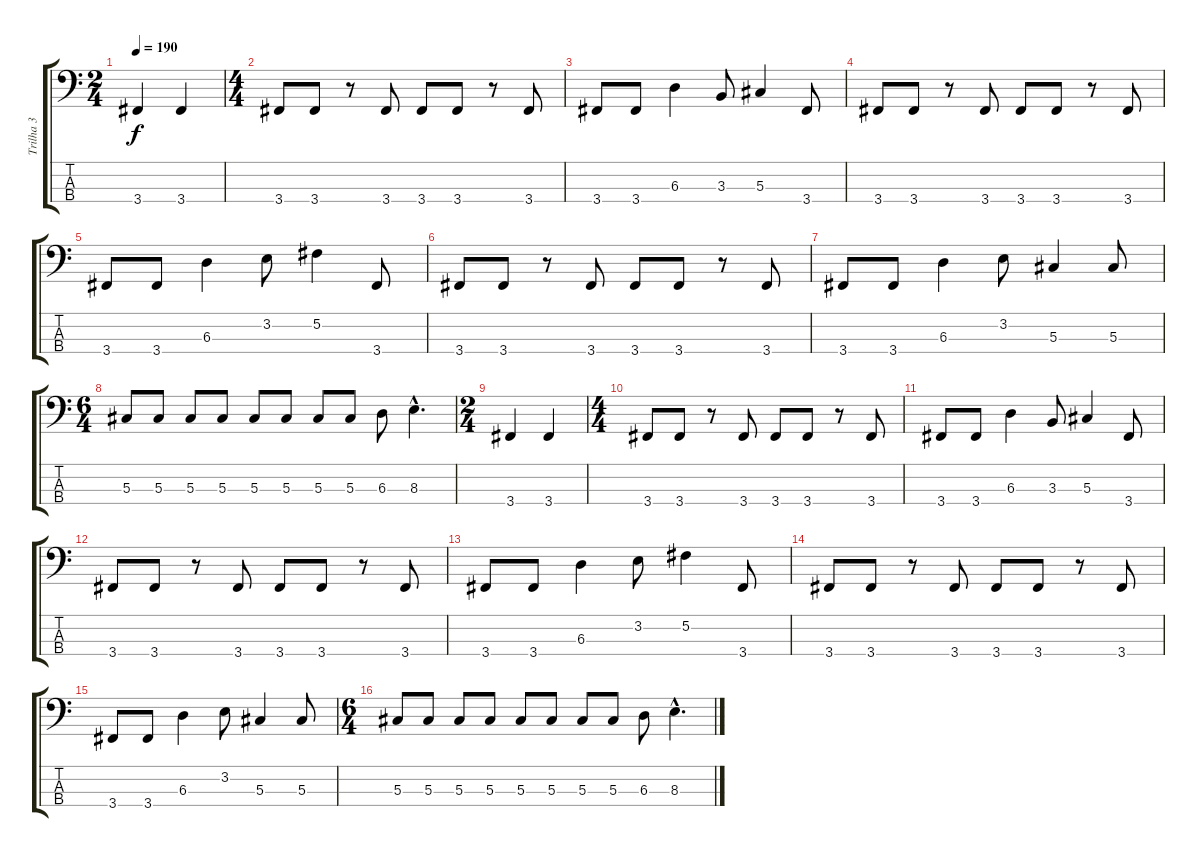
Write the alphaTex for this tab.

\track ("Trilha 3" "Trilha 3") {instrument electricbassfinger}
\staff {score tabs}
\tuning (Gb2 Db2 Ab1 Eb1) {hide}
\ts (2 4)
\tempo 190
\clef f4
\ks c
3.4.4{dy f instrument electricbassfinger} 3.4.4 |
\ts (4 4)
3.4.8 3.4.8 r.8 3.4.8 3.4.8 3.4.8 r.8 3.4.8 |
3.4.8 3.4.8 6.3.4 3.3.8 5.3.4 3.4.8 |
3.4.8 3.4.8 r.8 3.4.8 3.4.8 3.4.8 r.8 3.4.8 |
3.4.8 3.4.8 6.3.4 3.2.8 5.2.4 3.4.8 |
3.4.8 3.4.8 r.8 3.4.8 3.4.8 3.4.8 r.8 3.4.8 |
3.4.8 3.4.8 6.3.4 3.2.8 5.3.4 5.3.8 |
\ts (6 4)
5.3.8 5.3.8 5.3.8 5.3.8 5.3.8 5.3.8 5.3.8 5.3.8 6.3.8 8.3{hac}.4{d} |
\ts (2 4)
3.4.4 3.4.4 |
\ts (4 4)
3.4.8 3.4.8 r.8 3.4.8 3.4.8 3.4.8 r.8 3.4.8 |
3.4.8 3.4.8 6.3.4 3.3.8 5.3.4 3.4.8 |
3.4.8 3.4.8 r.8 3.4.8 3.4.8 3.4.8 r.8 3.4.8 |
3.4.8 3.4.8 6.3.4 3.2.8 5.2.4 3.4.8 |
3.4.8 3.4.8 r.8 3.4.8 3.4.8 3.4.8 r.8 3.4.8 |
3.4.8 3.4.8 6.3.4 3.2.8 5.3.4 5.3.8 |
\ts (6 4)
5.3.8 5.3.8 5.3.8 5.3.8 5.3.8 5.3.8 5.3.8 5.3.8 6.3.8 8.3{hac}.4{d}
